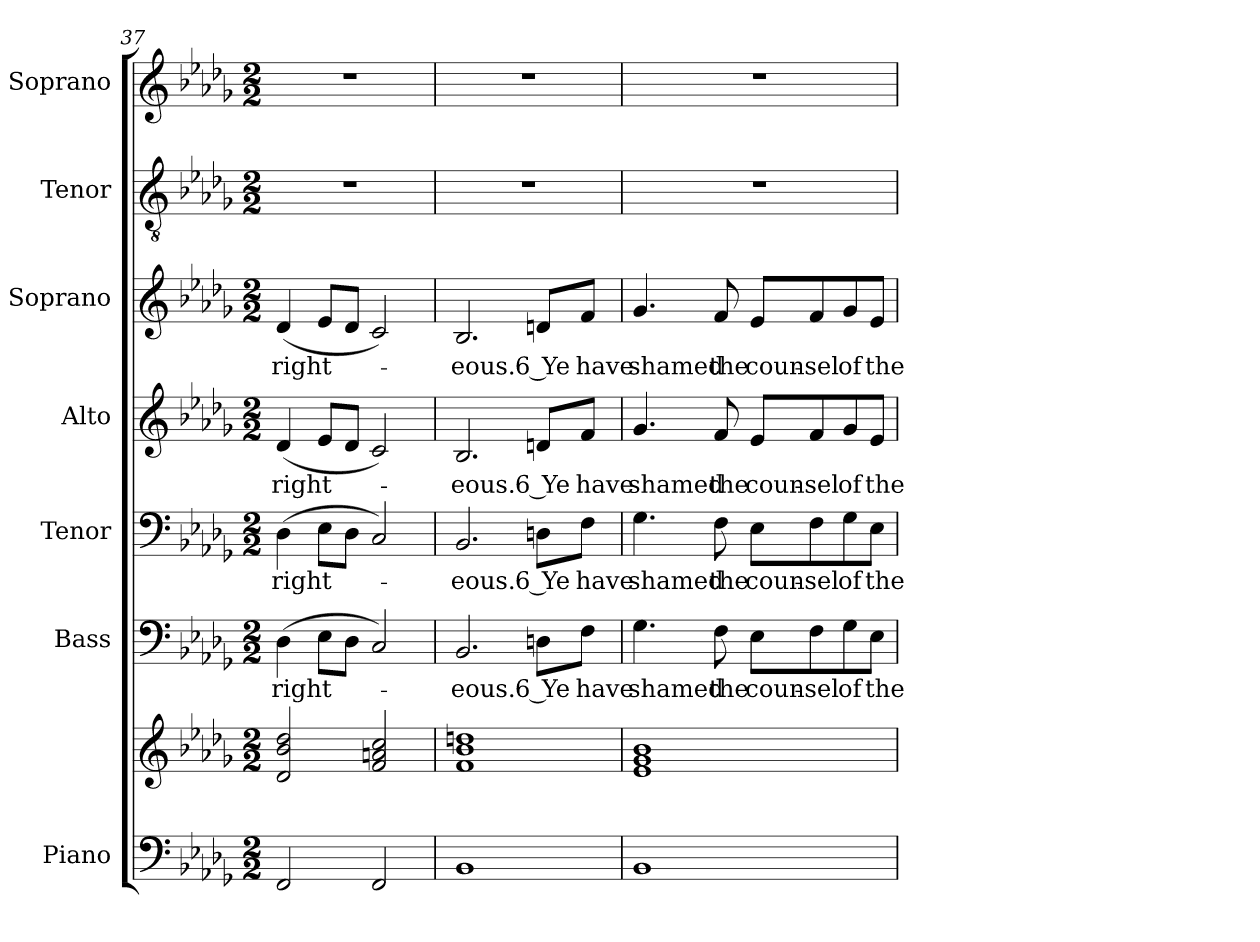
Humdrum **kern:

**kern	**kern	**kern	**text	**kern	**text	**kern	**text	**kern	**text	**kern	**kern
*part7	*part7	*part6	*part6	*part5	*part5	*part4	*part4	*part3	*part3	*part2	*part1
*staff8	*staff7	*staff6	*staff6	*staff5	*staff5	*staff4	*staff4	*staff3	*staff3	*staff2	*staff1
*I"Piano	*	*I"Bass	*	*I"Tenor	*	*I"Alto	*	*I"Soprano	*	*I"Tenor	*I"Soprano
*I'Pno.	*	*I'B.	*	*I'T.	*	*I'A.	*	*I'S.	*	*I'T.	*I'S.
*clefF4	*clefG2	*clefF4	*	*clefF4	*	*clefG2	*	*clefG2	*	*clefGv2	*clefG2
*	*	*	*	*	*	*	*	*	*	*ITrd7c12	*
*k[b-e-a-d-g-]	*k[b-e-a-d-g-]	*k[b-e-a-d-g-]	*	*k[b-e-a-d-g-]	*	*k[b-e-a-d-g-]	*	*k[b-e-a-d-g-]	*	*k[b-e-a-d-g-]	*k[b-e-a-d-g-]
*D-:	*D-:	*D-:	*	*D-:	*	*D-:	*	*D-:	*	*D-:	*D-:
*M2/2	*M2/2	*M2/2	*	*M2/2	*	*M2/2	*	*M2/2	*	*M2/2	*M2/2
=37	=37	=37	=37	=37	=37	=37	=37	=37	=37	=37	=37
!	!	!	!LO:LY:b:color=#000000	!	!	!	!	!	!	!	!
!	!	!	!	!	!LO:LY:b:color=#000000	!	!	!	!	!	!
!	!	!	!	!	!	!	!LO:LY:b:color=#000000	!	!	!	!
!	!	!	!	!	!	!	!	!	!LO:LY:b:color=#000000	!	!
2FFi/	2d-i/ 2b-i 2dd-i	(4D-i\	right-	(4D-i\	right-	(4d-i/	right-	(4d-i/	right-	1r	1r
.	.	8E-i\L	.	8E-i\L	.	8e-i/L	.	8e-i/L	.	.	.
.	.	8D-i\J	.	8D-i\J	.	8d-i/J	.	8d-i/J	.	.	.
2FFi/	2fi/ 2ani 2cci	2Ci/)	.	2Ci/)	.	2ci/)	.	2ci/)	.	.	.
=38	=38	=38	=38	=38	=38	=38	=38	=38	=38	=38	=38
!	!	!	!LO:LY:b:color=#000000	!	!	!	!	!	!	!	!
!	!	!	!	!	!LO:LY:b:color=#000000	!	!	!	!	!	!
!	!	!	!	!	!	!	!LO:LY:b:color=#000000	!	!	!	!
!	!	!	!	!	!	!	!	!	!LO:LY:b:color=#000000	!	!
1BB-i	1fi 1b-i 1ddni	2.BB-i/	-eous.	2.BB-i/	-eous.	2.B-i/	-eous.	2.B-i/	-eous.	1r	1r
!	!	!	!LO:LY:b:color=#000000	!	!	!	!	!	!	!	!
!	!	!	!	!	!LO:LY:b:color=#000000	!	!	!	!	!	!
!	!	!	!	!	!	!	!LO:LY:b:color=#000000	!	!	!	!
!	!	!	!	!	!	!	!	!	!LO:LY:b:color=#000000	!	!
.	.	8Dni\L	6 Ye	8Dni\L	6 Ye	8dni/L	6 Ye	8dni/L	6 Ye	.	.
!	!	!	!LO:LY:b:color=#000000	!	!	!	!	!	!	!	!
!	!	!	!	!	!LO:LY:b:color=#000000	!	!	!	!	!	!
!	!	!	!	!	!	!	!LO:LY:b:color=#000000	!	!	!	!
!	!	!	!	!	!	!	!	!	!LO:LY:b:color=#000000	!	!
.	.	8Fi\J	have	8Fi\J	have	8fi/J	have	8fi/J	have	.	.
=39	=39	=39	=39	=39	=39	=39	=39	=39	=39	=39	=39
!	!	!	!LO:LY:b:color=#000000	!	!	!	!	!	!	!	!
!	!	!	!	!	!LO:LY:b:color=#000000	!	!	!	!	!	!
!	!	!	!	!	!	!	!LO:LY:b:color=#000000	!	!	!	!
!	!	!	!	!	!	!	!	!	!LO:LY:b:color=#000000	!	!
1BB-i	1e-i 1g-i 1b-i	4.G-i\	shamed	4.G-i\	shamed	4.g-i/	shamed	4.g-i/	shamed	1r	1r
!	!	!	!LO:LY:b:color=#000000	!	!	!	!	!	!	!	!
!	!	!	!	!	!LO:LY:b:color=#000000	!	!	!	!	!	!
!	!	!	!	!	!	!	!LO:LY:b:color=#000000	!	!	!	!
!	!	!	!	!	!	!	!	!	!LO:LY:b:color=#000000	!	!
.	.	8Fi\	the	8Fi\	the	8fi/	the	8fi/	the	.	.
!	!	!	!LO:LY:b:color=#000000	!	!	!	!	!	!	!	!
!	!	!	!	!	!LO:LY:b:color=#000000	!	!	!	!	!	!
!	!	!	!	!	!	!	!LO:LY:b:color=#000000	!	!	!	!
!	!	!	!	!	!	!	!	!	!LO:LY:b:color=#000000	!	!
.	.	8E-i\L	coun-	8E-i\L	coun-	8e-i/L	coun-	8e-i/L	coun-	.	.
!	!	!	!LO:LY:b:color=#000000	!	!	!	!	!	!	!	!
!	!	!	!	!	!LO:LY:b:color=#000000	!	!	!	!	!	!
!	!	!	!	!	!	!	!LO:LY:b:color=#000000	!	!	!	!
!	!	!	!	!	!	!	!	!	!LO:LY:b:color=#000000	!	!
.	.	8Fi\	-sel	8Fi\	-sel	8fi/	-sel	8fi/	-sel	.	.
!	!	!	!LO:LY:b:color=#000000	!	!	!	!	!	!	!	!
!	!	!	!	!	!LO:LY:b:color=#000000	!	!	!	!	!	!
!	!	!	!	!	!	!	!LO:LY:b:color=#000000	!	!	!	!
!	!	!	!	!	!	!	!	!	!LO:LY:b:color=#000000	!	!
.	.	8G-i\	of	8G-i\	of	8g-i/	of	8g-i/	of	.	.
!	!	!	!LO:LY:b:color=#000000	!	!	!	!	!	!	!	!
!	!	!	!	!	!LO:LY:b:color=#000000	!	!	!	!	!	!
!	!	!	!	!	!	!	!LO:LY:b:color=#000000	!	!	!	!
!	!	!	!	!	!	!	!	!	!LO:LY:b:color=#000000	!	!
.	.	8E-i\J	the	8E-i\J	the	8e-i/J	the	8e-i/J	the	.	.
=	=	=	=	=	=	=	=	=	=	=	=
*-	*-	*-	*-	*-	*-	*-	*-	*-	*-	*-	*-
